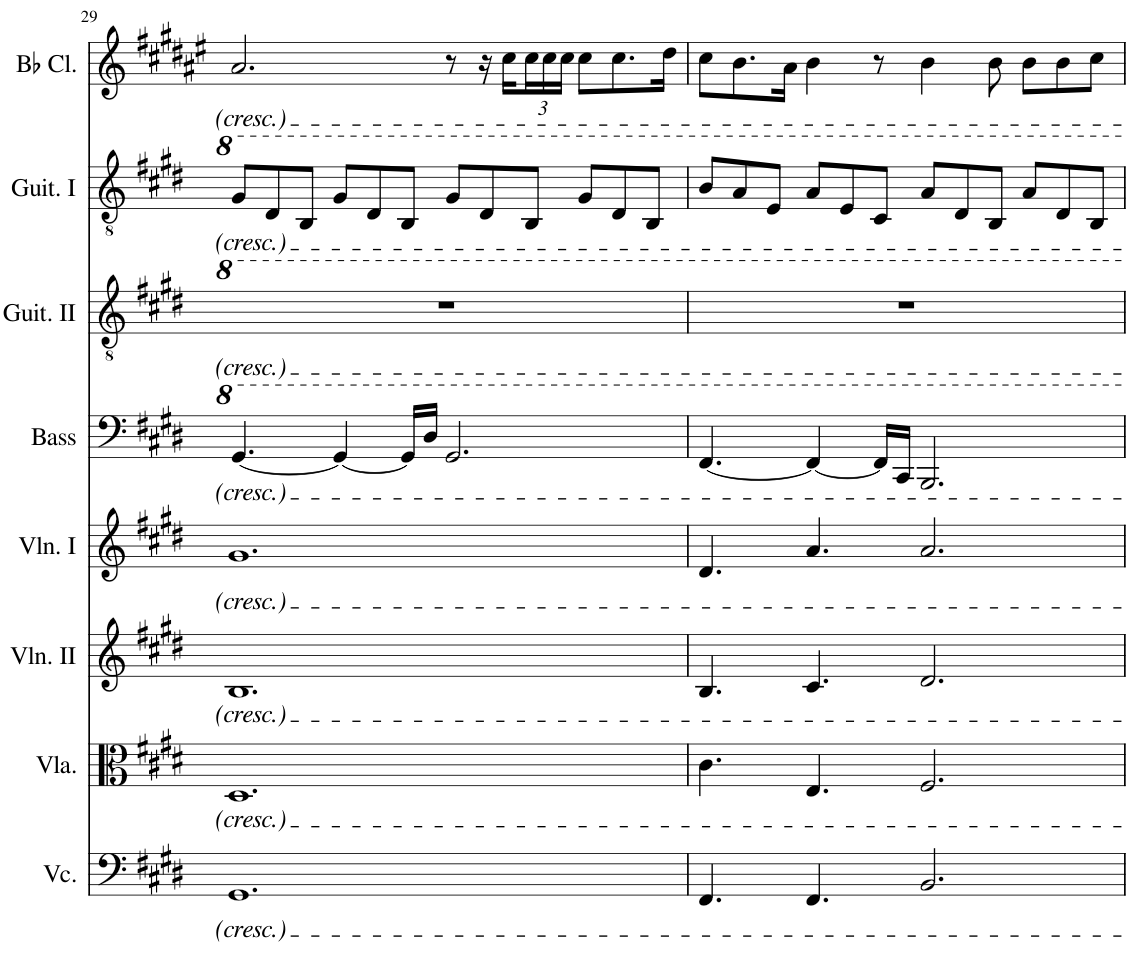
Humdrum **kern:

**kern	**kern	**kern	**kern	**kern	**kern	**kern
*part7	*part6	*part5	*part4	*part3	*part2	*part1
*staff7	*staff6	*staff5	*staff4	*staff3	*staff2	*staff1
*I"Violoncello	*I"Viola	*I"Violin II	*I"Violin I	*I"Acoustic Bass	*I"Classical Guitar I	*I"Bb Clarinet
*I'Vc.	*I'Vla.	*I'Vln. II	*I'Vln. I	*I'Bass	*I'Guit. I	*I'Bb Cl.
!!LO:PB:g=z
*clefF4	*clefC3	*clefG2	*clefG2	*clefF4	*clefGv2	*clefG2
*	*	*	*	*Trd7c12	*	*Trd1c2
*k[f#c#g#d#]	*k[f#c#g#d#]	*k[f#c#g#d#]	*k[f#c#g#d#]	*k[f#c#g#d#]	*k[f#c#g#d#]	*k[f#c#g#d#a#e#]
*M12/8	*M12/8	*M12/8	*M12/8	*M12/8	*M12/8	*M12/8
=29	=29	=29	=29	=29	=29	=29
1.GG#	1.D#	1.B	1.g#	[4.G#/	8g#/L	2.a#/
.	.	.	.	.	8d#/	.
.	.	.	.	.	8B/J	.
.	.	.	.	4G#/_	8g#/L	.
.	.	.	.	.	8d#/	.
.	.	.	.	16G#/LL]	8B/J	.
.	.	.	.	16d#/JJ	.	.
.	.	.	.	2.G#/	8g#/L	8r
.	.	.	.	.	8d#/	16r
.	.	.	.	.	.	16cc#\LL
*	*	*	*	*	*	*Xbrackettup
.	.	.	.	.	8B/J	24cc#\
.	.	.	.	.	.	24cc#\
.	.	.	.	.	.	24cc#\JJ
.	.	.	.	.	8g#/L	8cc#\L
.	.	.	.	.	8d#/	8.cc#\
.	.	.	.	.	8B/J	.
.	.	.	.	.	.	16dd#\Jk
=30	=30	=30	=30	=30	=30	=30
4.FF#/	4.c#\	4.B/	4.d#/	[4.F#/	8b/L	8cc#\L
.	.	.	.	.	8a/	8.b\
.	.	.	.	.	8e/J	.
.	.	.	.	.	.	16a#\Jk
4.FF#/	4.E/	4.c#/	4.a/	4F#/_	8a/L	4b\
.	.	.	.	.	8e/	.
.	.	.	.	16F#/LL]	8c#/J	8r
.	.	.	.	16C#/JJ	.	.
2.BB/	2.F#/	2.d#/	2.a/	2.BB/	8a/L	4b\
.	.	.	.	.	8d#/	.
.	.	.	.	.	8B/J	8b\
.	.	.	.	.	8a/L	8b\L
.	.	.	.	.	8d#/	8b\
.	.	.	.	.	8B/J	8cc#\J
=	=	=	=	=	=	=
*-	*-	*-	*-	*-	*-	*-
